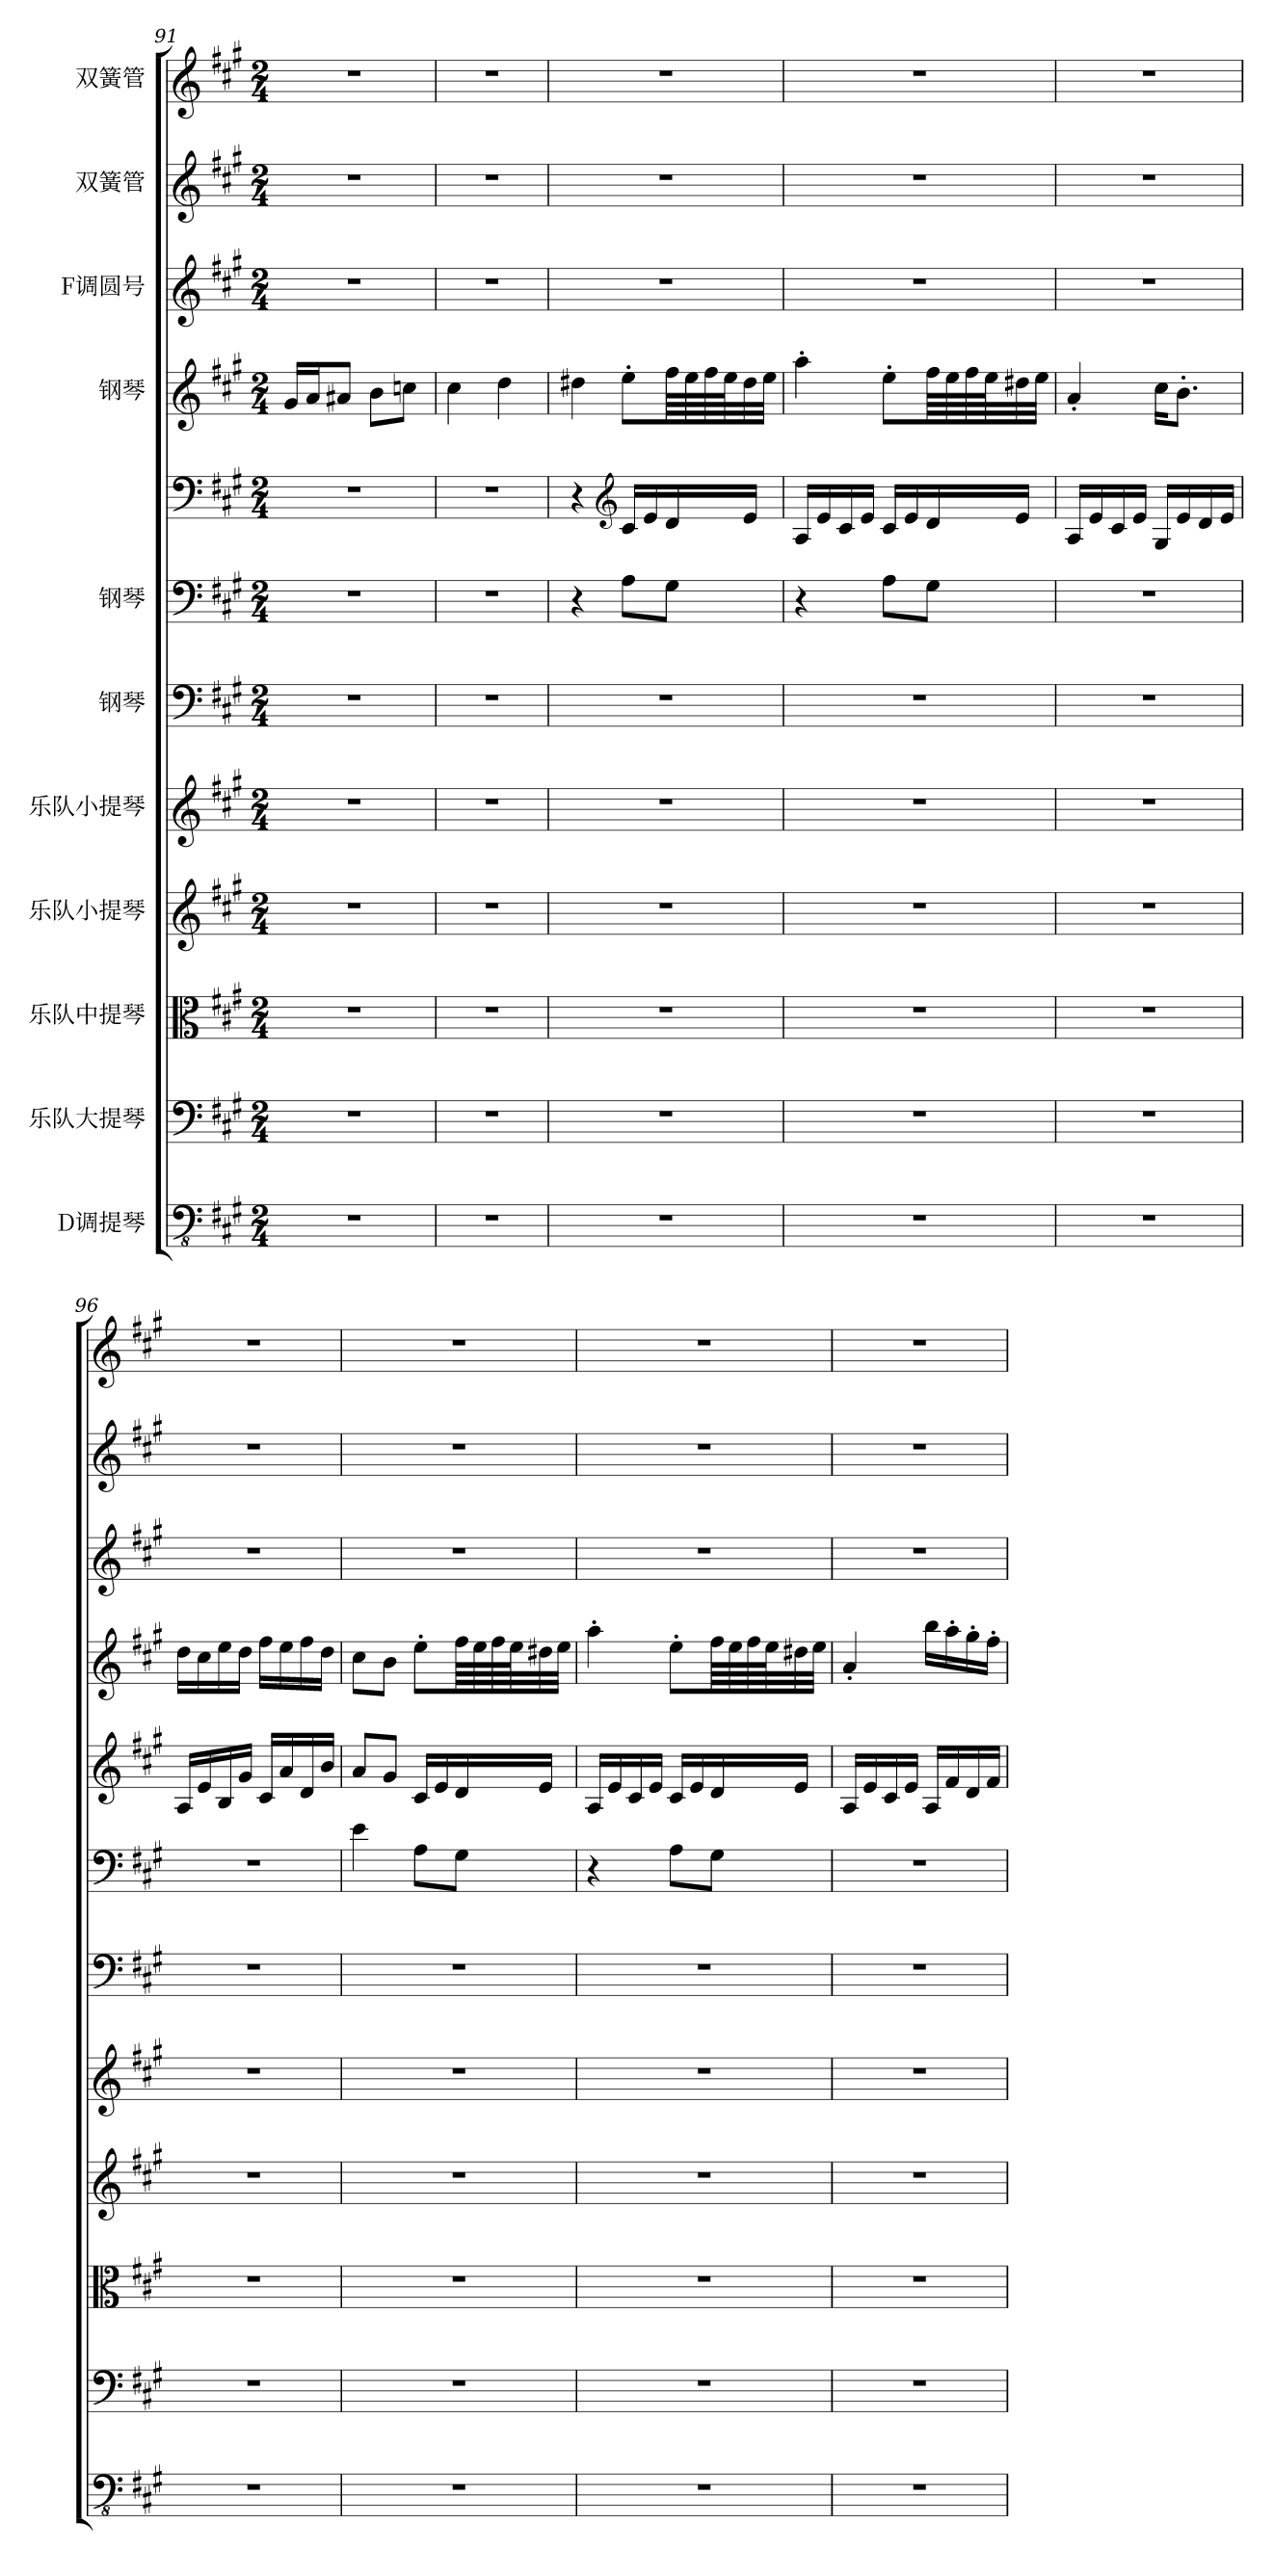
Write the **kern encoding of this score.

**kern	**kern	**kern	**kern	**kern	**kern	**kern	**kern	**kern	**kern	**kern	**kern
*part11	*part10	*part9	*part8	*part7	*part6	*part5	*part5	*part4	*part3	*part2	*part1
*staff12	*staff11	*staff10	*staff9	*staff8	*staff7	*staff6	*staff5	*staff4	*staff3	*staff2	*staff1
*I"D调提琴	*I"乐队大提琴	*I"乐队中提琴	*I"乐队小提琴	*I"乐队小提琴	*I"钢琴	*I"钢琴	*	*I"钢琴	*I"F调圆号	*I"双簧管	*I"双簧管
*clefFv4	*clefF4	*clefC3	*clefG2	*clefG2	*clefF4	*clefF4	*clefF4	*clefG2	*clefG2	*clefG2	*clefG2
*ITrd7c12	*	*	*	*	*	*	*	*	*ITrd4c7	*	*
*k[f#c#g#]	*k[f#c#g#]	*k[f#c#g#]	*k[f#c#g#]	*k[f#c#g#]	*k[f#c#g#]	*k[f#c#g#]	*k[f#c#g#]	*k[f#c#g#]	*k[f#c#]	*k[f#c#g#]	*k[f#c#g#]
*M2/4	*M2/4	*M2/4	*M2/4	*M2/4	*M2/4	*M2/4	*M2/4	*M2/4	*M2/4	*M2/4	*M2/4
*MM123	*MM123	*MM123	*MM123	*MM123	*MM123	*MM123	*MM123	*MM123	*MM123	*MM123	*MM123
=91	=91	=91	=91	=91	=91	=91	=91	=91	=91	=91	=91
2r	2r	2r	2r	2r	2r	2r	2r	16g#/LL	2r	2r	2r
.	.	.	.	.	.	.	.	16a/J	.	.	.
.	.	.	.	.	.	.	.	8a#X/J	.	.	.
.	.	.	.	.	.	.	.	8b\L	.	.	.
.	.	.	.	.	.	.	.	8ccn\J	.	.	.
!!LO:PB:g=z
=92	=92	=92	=92	=92	=92	=92	=92	=92	=92	=92	=92
*	*	*	*	*	*	*	*	*	*	*	*MM101
2r	2r	2r	2r	2r	2r	2r	2r	4cc#\	2r	2r	2r
.	.	.	.	.	.	.	.	4dd\	.	.	.
=93	=93	=93	=93	=93	=93	=93	=93	=93	=93	=93	=93
*	*	*	*	*	*	*	*	*	*	*	*MM84
2r	2r	2r	2r	2r	2r	4r	4r	4dd#X\	2r	2r	2r
*	*	*	*	*	*	*	*clefG2	*	*	*	*
.	.	.	.	.	.	8A\L	16c#/LL	8ee'\L	.	.	.
.	.	.	.	.	.	.	16e/	.	.	.	.
.	.	.	.	.	.	8G#\J	16d/	64ff#\LLL	.	.	.
.	.	.	.	.	.	.	.	64ee\	.	.	.
.	.	.	.	.	.	.	.	64ff#\	.	.	.
.	.	.	.	.	.	.	.	64ee\J	.	.	.
.	.	.	.	.	.	.	16e/JJ	32dd#\	.	.	.
.	.	.	.	.	.	.	.	32ee\JJJ	.	.	.
=94	=94	=94	=94	=94	=94	=94	=94	=94	=94	=94	=94
2r	2r	2r	2r	2r	2r	4r	16A/LL	4aa'\	2r	2r	2r
.	.	.	.	.	.	.	16e/	.	.	.	.
.	.	.	.	.	.	.	16c#/	.	.	.	.
.	.	.	.	.	.	.	16e/JJ	.	.	.	.
.	.	.	.	.	.	8A\L	16c#/LL	8ee'\L	.	.	.
.	.	.	.	.	.	.	16e/	.	.	.	.
.	.	.	.	.	.	8G#\J	16d/	64ff#\LLL	.	.	.
.	.	.	.	.	.	.	.	64ee\	.	.	.
.	.	.	.	.	.	.	.	64ff#\	.	.	.
.	.	.	.	.	.	.	.	64ee\J	.	.	.
.	.	.	.	.	.	.	16e/JJ	32dd#X\	.	.	.
.	.	.	.	.	.	.	.	32ee\JJJ	.	.	.
=95	=95	=95	=95	=95	=95	=95	=95	=95	=95	=95	=95
2r	2r	2r	2r	2r	2r	2r	16A/LL	4a'/	2r	2r	2r
.	.	.	.	.	.	.	16e/	.	.	.	.
.	.	.	.	.	.	.	16c#/	.	.	.	.
.	.	.	.	.	.	.	16e/JJ	.	.	.	.
.	.	.	.	.	.	.	16G#/LL	16cc#\KL	.	.	.
.	.	.	.	.	.	.	16e/	8.b'\J	.	.	.
.	.	.	.	.	.	.	16d/	.	.	.	.
.	.	.	.	.	.	.	16e/JJ	.	.	.	.
!!LO:PB:g=z
=96	=96	=96	=96	=96	=96	=96	=96	=96	=96	=96	=96
2r	2r	2r	2r	2r	2r	2r	16A/LL	16dd\LL	2r	2r	2r
.	.	.	.	.	.	.	16e/	16cc#\	.	.	.
.	.	.	.	.	.	.	16B/	16ee\	.	.	.
.	.	.	.	.	.	.	16g#/JJ	16dd\JJ	.	.	.
.	.	.	.	.	.	.	16c#/LL	16ff#\LL	.	.	.
.	.	.	.	.	.	.	16a/	16ee\	.	.	.
.	.	.	.	.	.	.	16d/	16ff#\	.	.	.
.	.	.	.	.	.	.	16b/JJ	16dd\JJ	.	.	.
=97	=97	=97	=97	=97	=97	=97	=97	=97	=97	=97	=97
2r	2r	2r	2r	2r	2r	4e\	8a/L	8cc#\L	2r	2r	2r
.	.	.	.	.	.	.	8g#/J	8b\J	.	.	.
.	.	.	.	.	.	8A\L	16c#/LL	8ee'\L	.	.	.
.	.	.	.	.	.	.	16e/	.	.	.	.
.	.	.	.	.	.	8G#\J	16d/	64ff#\LLL	.	.	.
.	.	.	.	.	.	.	.	64ee\	.	.	.
.	.	.	.	.	.	.	.	64ff#\	.	.	.
.	.	.	.	.	.	.	.	64ee\J	.	.	.
.	.	.	.	.	.	.	16e/JJ	32dd#X\	.	.	.
.	.	.	.	.	.	.	.	32ee\JJJ	.	.	.
=98	=98	=98	=98	=98	=98	=98	=98	=98	=98	=98	=98
2r	2r	2r	2r	2r	2r	4r	16A/LL	4aa'\	2r	2r	2r
.	.	.	.	.	.	.	16e/	.	.	.	.
.	.	.	.	.	.	.	16c#/	.	.	.	.
.	.	.	.	.	.	.	16e/JJ	.	.	.	.
.	.	.	.	.	.	8A\L	16c#/LL	8ee'\L	.	.	.
.	.	.	.	.	.	.	16e/	.	.	.	.
.	.	.	.	.	.	8G#\J	16d/	64ff#\LLL	.	.	.
.	.	.	.	.	.	.	.	64ee\	.	.	.
.	.	.	.	.	.	.	.	64ff#\	.	.	.
.	.	.	.	.	.	.	.	64ee\J	.	.	.
.	.	.	.	.	.	.	16e/JJ	32dd#X\	.	.	.
.	.	.	.	.	.	.	.	32ee\JJJ	.	.	.
=99	=99	=99	=99	=99	=99	=99	=99	=99	=99	=99	=99
2r	2r	2r	2r	2r	2r	2r	16A/LL	4a'/	2r	2r	2r
.	.	.	.	.	.	.	16e/	.	.	.	.
.	.	.	.	.	.	.	16c#/	.	.	.	.
.	.	.	.	.	.	.	16e/JJ	.	.	.	.
.	.	.	.	.	.	.	16A/LL	16bb\LL	.	.	.
.	.	.	.	.	.	.	16f#/	16aa'\	.	.	.
.	.	.	.	.	.	.	16d/	16gg#'\	.	.	.
.	.	.	.	.	.	.	16f#/JJ	16ff#'\JJ	.	.	.
=	=	=	=	=	=	=	=	=	=	=	=
*-	*-	*-	*-	*-	*-	*-	*-	*-	*-	*-	*-
